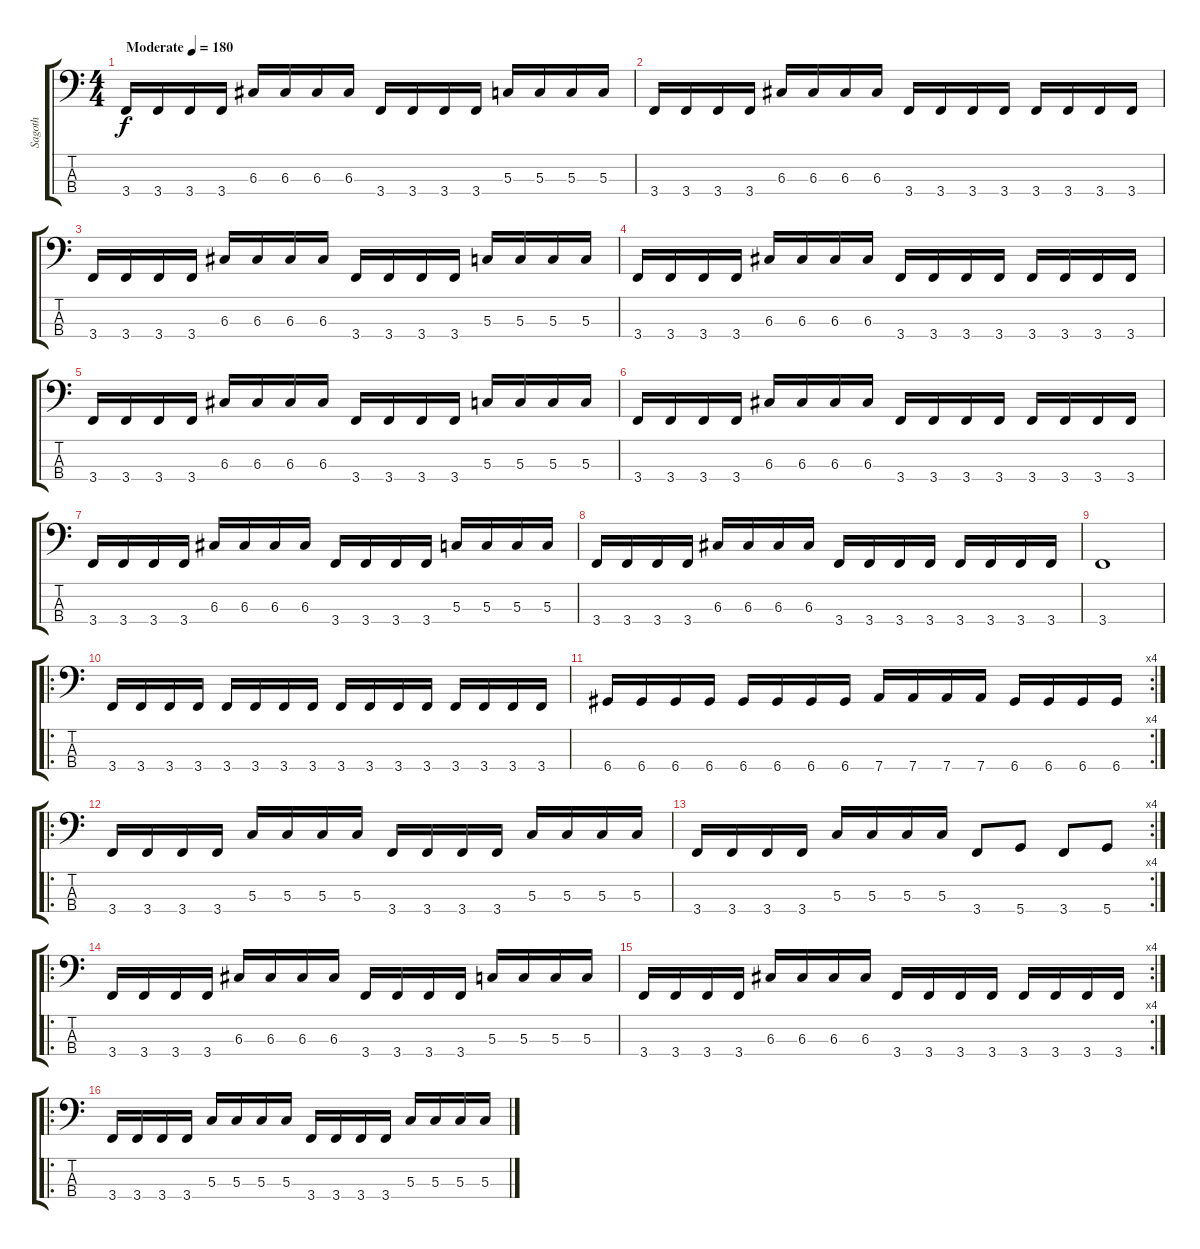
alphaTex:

\track ("Sagoth" "Sagoth") {instrument electricbasspick}
\staff {score tabs}
\tuning (F2 C2 G1 D1) {hide}
\ts (4 4)
\tempo (180 "Moderate")
\clef f4
\ks c
3.4.16{dy f instrument electricbasspick} 3.4.16 3.4.16 3.4.16 6.3.16 6.3.16 6.3.16 6.3.16 3.4.16 3.4.16 3.4.16 3.4.16 5.3.16 5.3.16 5.3.16 5.3.16 |
3.4.16 3.4.16 3.4.16 3.4.16 6.3.16 6.3.16 6.3.16 6.3.16 3.4.16 3.4.16 3.4.16 3.4.16 3.4.16 3.4.16 3.4.16 3.4.16 |
3.4.16 3.4.16 3.4.16 3.4.16 6.3.16 6.3.16 6.3.16 6.3.16 3.4.16 3.4.16 3.4.16 3.4.16 5.3.16 5.3.16 5.3.16 5.3.16 |
3.4.16 3.4.16 3.4.16 3.4.16 6.3.16 6.3.16 6.3.16 6.3.16 3.4.16 3.4.16 3.4.16 3.4.16 3.4.16 3.4.16 3.4.16 3.4.16 |
3.4.16 3.4.16 3.4.16 3.4.16 6.3.16 6.3.16 6.3.16 6.3.16 3.4.16 3.4.16 3.4.16 3.4.16 5.3.16 5.3.16 5.3.16 5.3.16 |
3.4.16 3.4.16 3.4.16 3.4.16 6.3.16 6.3.16 6.3.16 6.3.16 3.4.16 3.4.16 3.4.16 3.4.16 3.4.16 3.4.16 3.4.16 3.4.16 |
3.4.16 3.4.16 3.4.16 3.4.16 6.3.16 6.3.16 6.3.16 6.3.16 3.4.16 3.4.16 3.4.16 3.4.16 5.3.16 5.3.16 5.3.16 5.3.16 |
3.4.16 3.4.16 3.4.16 3.4.16 6.3.16 6.3.16 6.3.16 6.3.16 3.4.16 3.4.16 3.4.16 3.4.16 3.4.16 3.4.16 3.4.16 3.4.16 |
3.4.1 |
\ro
3.4.16 3.4.16 3.4.16 3.4.16 3.4.16 3.4.16 3.4.16 3.4.16 3.4.16 3.4.16 3.4.16 3.4.16 3.4.16 3.4.16 3.4.16 3.4.16 |
\rc 4
6.4.16 6.4.16 6.4.16 6.4.16 6.4.16 6.4.16 6.4.16 6.4.16 7.4.16 7.4.16 7.4.16 7.4.16 6.4.16 6.4.16 6.4.16 6.4.16 |
\ro
3.4.16 3.4.16 3.4.16 3.4.16 5.3.16 5.3.16 5.3.16 5.3.16 3.4.16 3.4.16 3.4.16 3.4.16 5.3.16 5.3.16 5.3.16 5.3.16 |
\rc 4
3.4.16 3.4.16 3.4.16 3.4.16 5.3.16 5.3.16 5.3.16 5.3.16 3.4.8 5.4.8 3.4.8 5.4.8 |
\ro
3.4.16 3.4.16 3.4.16 3.4.16 6.3.16 6.3.16 6.3.16 6.3.16 3.4.16 3.4.16 3.4.16 3.4.16 5.3.16 5.3.16 5.3.16 5.3.16 |
\rc 4
3.4.16 3.4.16 3.4.16 3.4.16 6.3.16 6.3.16 6.3.16 6.3.16 3.4.16 3.4.16 3.4.16 3.4.16 3.4.16 3.4.16 3.4.16 3.4.16 |
\ro
3.4.16 3.4.16 3.4.16 3.4.16 5.3.16 5.3.16 5.3.16 5.3.16 3.4.16 3.4.16 3.4.16 3.4.16 5.3.16 5.3.16 5.3.16 5.3.16
